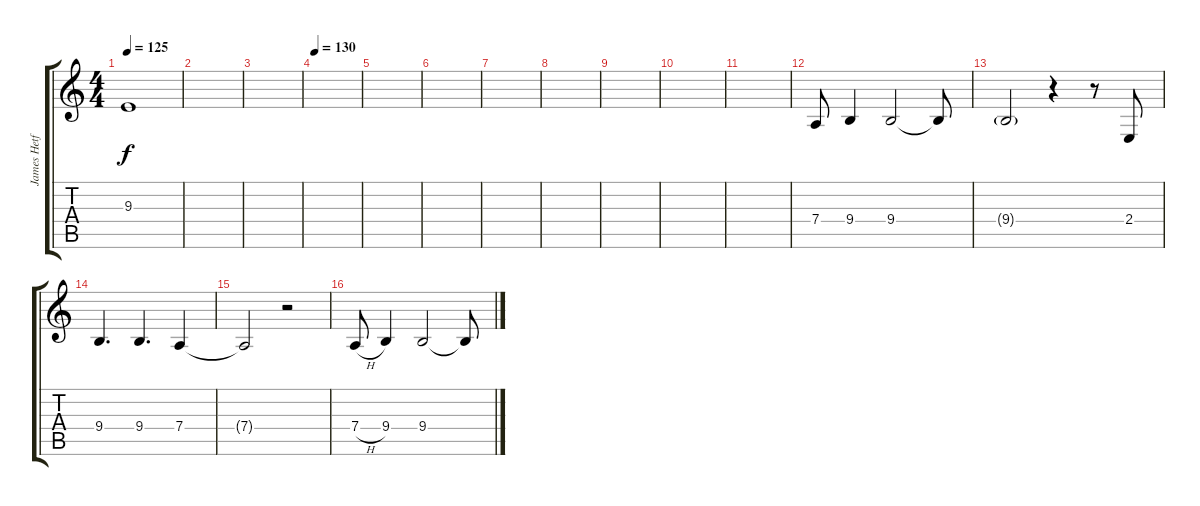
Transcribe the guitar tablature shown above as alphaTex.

\track ("James Hetfield Vocals" "James Hetf") {instrument englishhorn}
\staff {score tabs}
\tuning (E4 B3 G3 D3 A2 E2) {hide}
\ts (4 4)
\tempo 125
\clef g2
\ks c
9.3{t}.1{dy f} |
|
|
\tempo 130
|
|
|
|
|
|
|
|
7.4.8 9.4.4 9.4.2 9.4{t}.8 |
9.4{g}.2 r.4 r.8 2.4.8 |
9.4.4{d} 9.4.4{d} 7.4.4 |
7.4{t}.2 r.2 |
7.4{h}.8 9.4.4 9.4.2 9.4{t}.8
